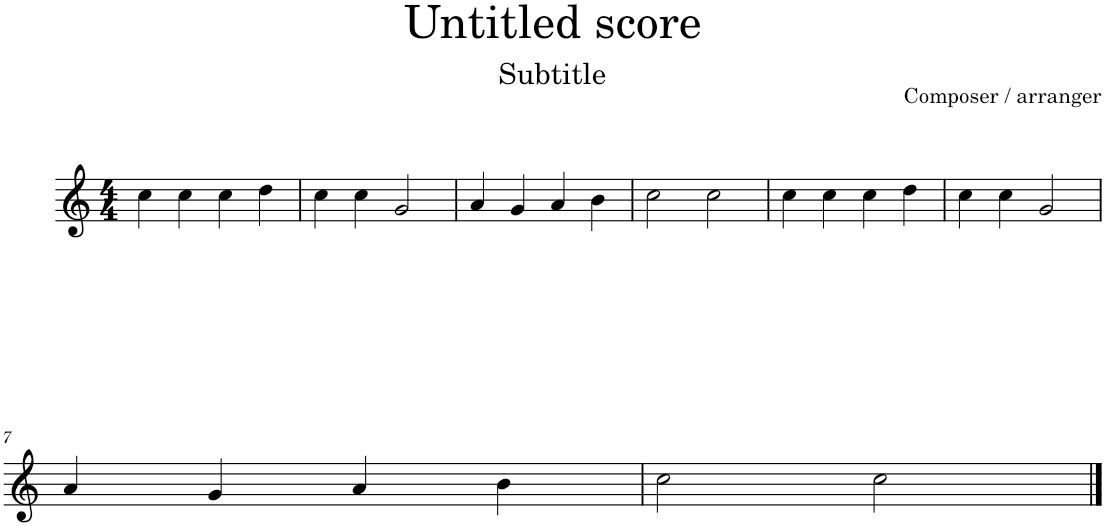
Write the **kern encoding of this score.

**kern
*part1
*staff1
*I"Flute
*I'Fl.
*clefG2
*k[]
*M4/4
=1
4cc\
4cc\
4cc\
4dd\
=2
4cc\
4cc\
2g/
=3
4a/
4g/
4a/
4b\
=4
2cc\
2cc\
=5
4cc\
4cc\
4cc\
4dd\
=6
4cc\
4cc\
2g/
!!LO:LB:g=z
=7
4a/
4g/
4a/
4b\
=8
2cc\
2cc\
==
*-
